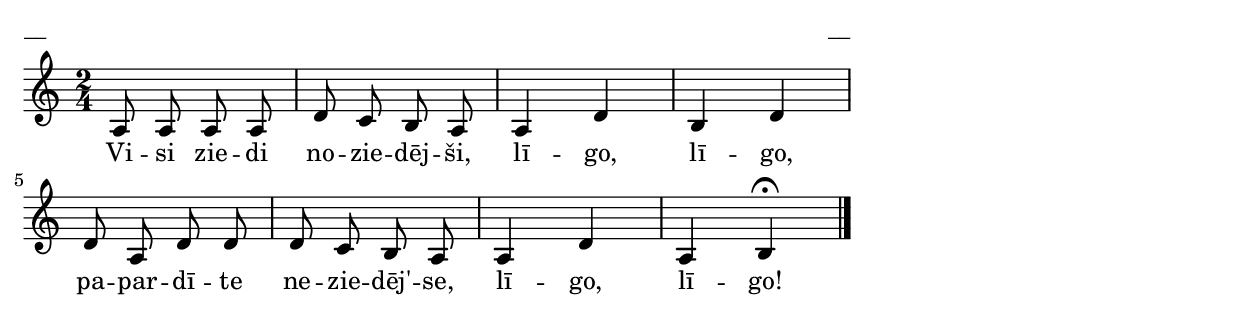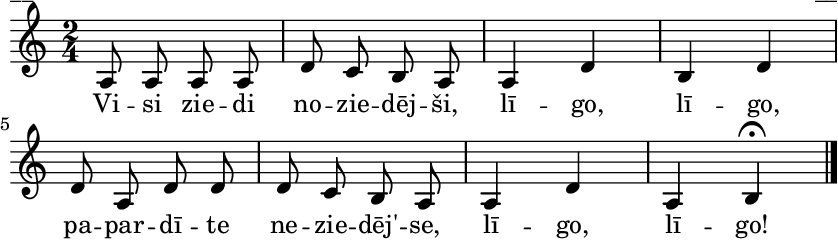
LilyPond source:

\version "2.13.18"
#(ly:set-option 'crop #t)

%\header {
%    title = "Visi ziedi noziedējši",AA lapas, Jāņi
%}
\paper {
line-width = 14\cm
left-margin = 0.4\cm
between-system-padding = 0.1\cm
between-system-space = 0.1\cm
}
\layout {
indent = #0
ragged-last = ##f
}

voiceA = \relative c' {
\clef "treble"
\key c \major
\time 2/4
a8 a a a |
d8 c b a |
a4 d |
b4 d |
d8 a d d |
d8 c b a |
a4 d |
a4 b\fermata |
\bar "|."
} 

lyricA = \lyricmode {
Vi -- si zie -- di no -- zie -- dēj -- ši, lī -- go, lī -- go, pa -- par -- dī -- te ne -- zie -- dēj' -- se, lī -- go, lī -- go!
} 

fullScore = <<
\new Staff {
<<
\new Voice = "voiceA" { \oneVoice \autoBeamOff \voiceA }
\new Lyrics \lyricsto "voiceA" \lyricA
>>
}
>>

\score {
\fullScore
\header { piece = "__" opus = "__" }
}
\markup { \with-color #(x11-color 'white) \sans \smaller "__" }
\score {
\unfoldRepeats
\fullScore
\midi {
\context { \Staff \remove "Staff_performer" }
\context { \Voice \consists "Staff_performer" }
}
}


